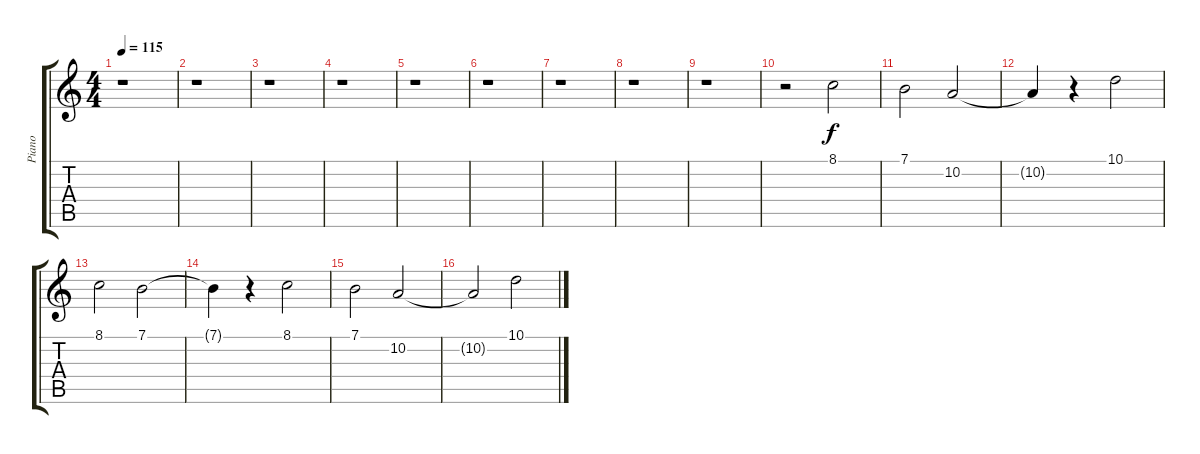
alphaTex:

\track ("Piano               " "Piano     ") {instrument brightacousticpiano}
\staff {score tabs}
\tuning (E4 B3 G3 D3 A2 E2) {hide}
\ts (4 4)
\tempo 115
\clef g2
\ks c
r.1{dy f} |
r.1 |
r.1 |
r.1 |
r.1 |
r.1 |
r.1 |
r.1 |
r.1 |
r.2 8.1.2 |
7.1.2 10.2.2 |
10.2{t}.4 r.4 10.1.2 |
8.1.2 7.1.2 |
7.1{t}.4 r.4 8.1.2 |
7.1.2 10.2.2 |
10.2{t}.2 10.1.2
